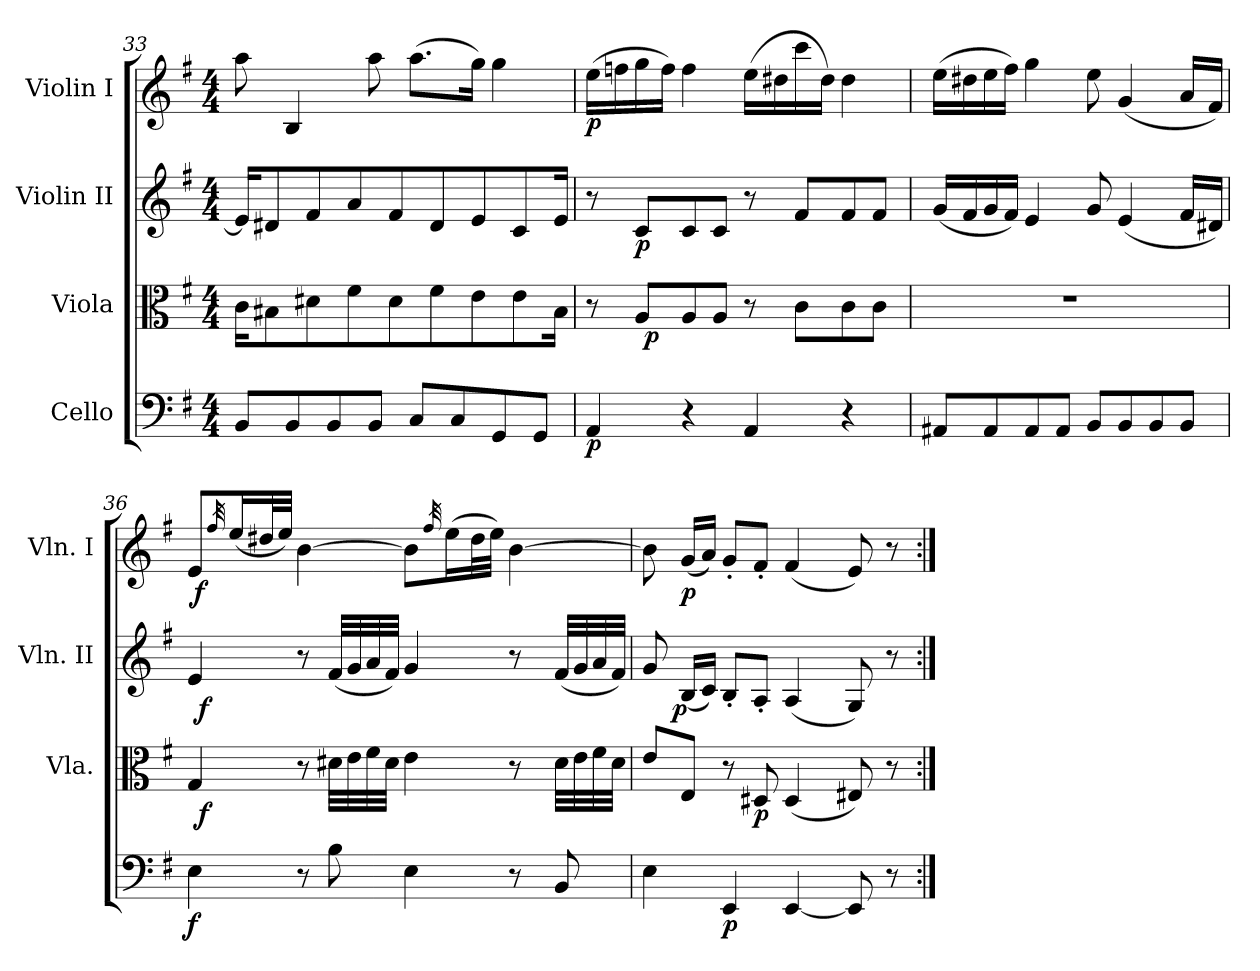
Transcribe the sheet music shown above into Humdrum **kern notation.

**kern	**dynam	**kern	**dynam	**kern	**dynam	**kern	**dynam
*part4	*part4	*part3	*part3	*part2	*part2	*part1	*part1
*staff4	*staff4	*staff3	*staff3	*staff2	*staff2	*staff1	*staff1
*I"Cello	*	*I"Viola	*	*I"Violin II	*	*I"Violin I	*
*	*	*I'Vla.	*	*I'Vln. II	*	*I'Vln. I	*
!!LO:LB:g=z
*clefF4	*	*clefC3	*	*clefG2	*	*clefG2	*
*k[f#]	*	*k[f#]	*	*k[f#]	*	*k[f#]	*
*e:	*	*e:	*	*e:	*	*e:	*
*M4/4	*	*M4/4	*	*M4/4	*	*M4/4	*
=33	=33	=33	=33	=33	=33	=33	=33
8BB/L	.	16c\KL	.	16e/KL]	.	8aa\	.
.	.	8B#X\	.	8d#X/	.	.	.
8BB/	.	.	.	.	.	4B/	.
.	.	8d#X\	.	8f#/	.	.	.
8BB/	.	.	.	.	.	.	.
.	.	8f#\	.	8a/	.	.	.
8BB/J	.	.	.	.	.	8aa\	.
.	.	8d#\	.	8f#/	.	.	.
8C/L	.	.	.	.	.	(8.aa\L	.
.	.	8f#\	.	8d#/	.	.	.
8C/	.	.	.	.	.	.	.
.	.	8e\	.	8e/	.	16gg\Jk)	.
8GG/	.	.	.	.	.	4gg\	.
.	.	8e\	.	8c/	.	.	.
8GG/J	.	.	.	.	.	.	.
.	.	16B#\Jk	.	16e/Jk	.	.	.
=34	=34	=34	=34	=34	=34	=34	=34
!	!LO:DY:b	!	!	!	!	!	!LO:DY:b
*	*	*^	*	*	*	*	*
4AA/	p	8r	8ryy	.	8r	.	(16ee\LL	p
.	.	.	.	.	.	.	16ffn\	.
!	!	!	!	!	!	!LO:DY:b	!	!
.	.	8A/L	64ryy	.	8c/L	p	16gg\	.
!	!	!	!	!LO:DY:b	!	!	!	!
.	.	.	2ryy	p	.	.	.	.
.	.	.	.	.	.	.	16ff\JJ)	.
4r	.	8A/	.	.	8c/	.	4ff\	.
.	.	8A/J	.	.	8c/J	.	.	.
4AA/	.	8r	.	.	8r	.	(16ee\LL	.
.	.	.	.	.	.	.	16dd#X\	.
.	.	8c\L	.	.	8f#/L	.	16ccc\	.
.	.	.	4ryy	.	.	.	.	.
.	.	.	.	.	.	.	16dd#\JJ)	.
4r	.	8c\	.	.	8f#/	.	4dd#\	.
.	.	8c\J	.	.	8f#/J	.	.	.
.	.	.	16..ryy	.	.	.	.	.
*	*	*v	*v	*	*	*	*	*
=35	=35	=35	=35	=35	=35	=35	=35
8AA#X/L	.	1r	.	(16g/LL	.	(16ee\LL	.
.	.	.	.	16f#/	.	16dd#X\	.
8AA#/	.	.	.	16g/	.	16ee\	.
.	.	.	.	16f#/JJ)	.	16ff#\JJ)	.
8AA#/	.	.	.	4e/	.	4gg\	.
8AA#/J	.	.	.	.	.	.	.
8BB/L	.	.	.	8g/	.	8ee\	.
8BB/	.	.	.	(4e/	.	(4g/	.
8BB/	.	.	.	.	.	.	.
8BB/J	.	.	.	16f#/LL	.	16a/LL	.
.	.	.	.	16d#X/JJ)	.	16f#/JJ)	.
=36	=36	=36	=36	=36	=36	=36	=36
!	!LO:DY:b	!	!	!	!	!	!
*	*	*^	*	*^	*	*^	*
4E\	f	4G/	64ryy	.	4e/	64ryy	.	8e/L	96ryy	.
!	!	!	!	!	!	!	!	!	!	!LO:DY:b
.	.	.	.	.	.	.	.	.	3%2ryy	f
!	!	!	!	!LO:DY:b	!	!	!LO:DY:b	!	!	!
.	.	.	2ryy	f	.	2ryy	f	.	.	.
.	.	.	.	.	.	.	.	32qff#/	.	.
.	.	.	.	.	.	.	.	(16ee/L	.	.
.	.	.	.	.	.	.	.	32dd#X/L	.	.
.	.	.	.	.	.	.	.	32ee/JJJ)	.	.
8r	.	8r	.	.	8r	.	.	[4b\	.	.
8B\	.	32d#X\LLL	.	.	(32f#/LLL	.	.	.	.	.
.	.	32e\	.	.	32g/	.	.	.	.	.
.	.	32f#\	.	.	32a/	.	.	.	.	.
.	.	32d#\JJJ	.	.	32f#/JJJ)	.	.	.	.	.
4E\	.	4e\	.	.	4g/	.	.	8b\L]	.	.
.	.	.	4ryy	.	.	4ryy	.	.	.	.
.	.	.	.	.	.	.	.	32qff#/	.	.
.	.	.	.	.	.	.	.	(16ee\L	.	.
.	.	.	.	.	.	.	.	.	6ryy	.
.	.	.	.	.	.	.	.	32dd#\L	.	.
.	.	.	.	.	.	.	.	32ee\JJJ)	.	.
8r	.	8r	.	.	8r	.	.	[4b\	.	.
.	.	.	8...ryy	.	.	8...ryy	.	.	.	.
.	.	.	.	.	.	.	.	.	12...ryy	.
8BB/	.	32d#\LLL	.	.	(32f#/LLL	.	.	.	.	.
.	.	32e\	.	.	32g/	.	.	.	.	.
.	.	32f#\	.	.	32a/	.	.	.	.	.
.	.	32d#\JJJ	.	.	32f#/JJJ)	.	.	.	.	.
*	*	*v	*v	*	*	*	*	*v	*v	*
=37	=37	=37	=37	=37	=37	=37	=37	=37
4E\	.	8e/L	.	8g/	16..ryy	.	8b\]	.
!	!	!	!	!	!	!LO:DY:b	!	!
.	.	.	.	.	2ryy	p	.	.
!	!	!	!	!	!	!	!	!LO:DY:b
.	.	8E/J	.	(16B/LL	.	.	(16g/LL	p
.	.	.	.	16c/JJ)	.	.	16a/JJ)	.
!	!LO:DY:b	!	!	!	!	!	!	!
4EE/	p	8r	.	8B'</L	.	.	8g'<'</L	.
!	!	!	!LO:DY:b	!	!	!	!	!
.	.	8D#X/	p	8A'</J	.	.	8f#'<'</J	.
[4EE/	.	(4D#/	.	(4A/	.	.	(4f#/	.
.	.	.	.	.	4ryy	.	.	.
8EE/]	.	8E#X/)	.	8G/)	.	.	8e/)	.
.	.	.	.	.	8ryy	.	.	.
8r	.	8r	.	8r	.	.	8r	.
.	.	.	.	.	64ryy	.	.	.
*	*	*	*	*v	*v	*	*	*
=:|!	=:|!	=:|!	=:|!	=:|!	=:|!	=:|!	=:|!
*-	*-	*-	*-	*-	*-	*-	*-
